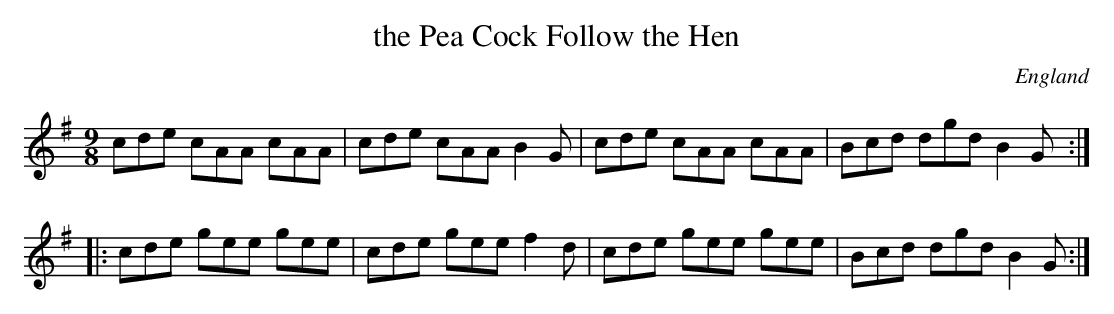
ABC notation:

X:1
T:the Pea Cock Follow the Hen
M:9/8
O:England
K:A dorian
cde cAA cAA|cde cAA B2G|\
cde cAA cAA|Bcd dgd B2G::
cde gee gee|cde gee f2d|\
cde gee gee|Bcd dgd B2G:|
